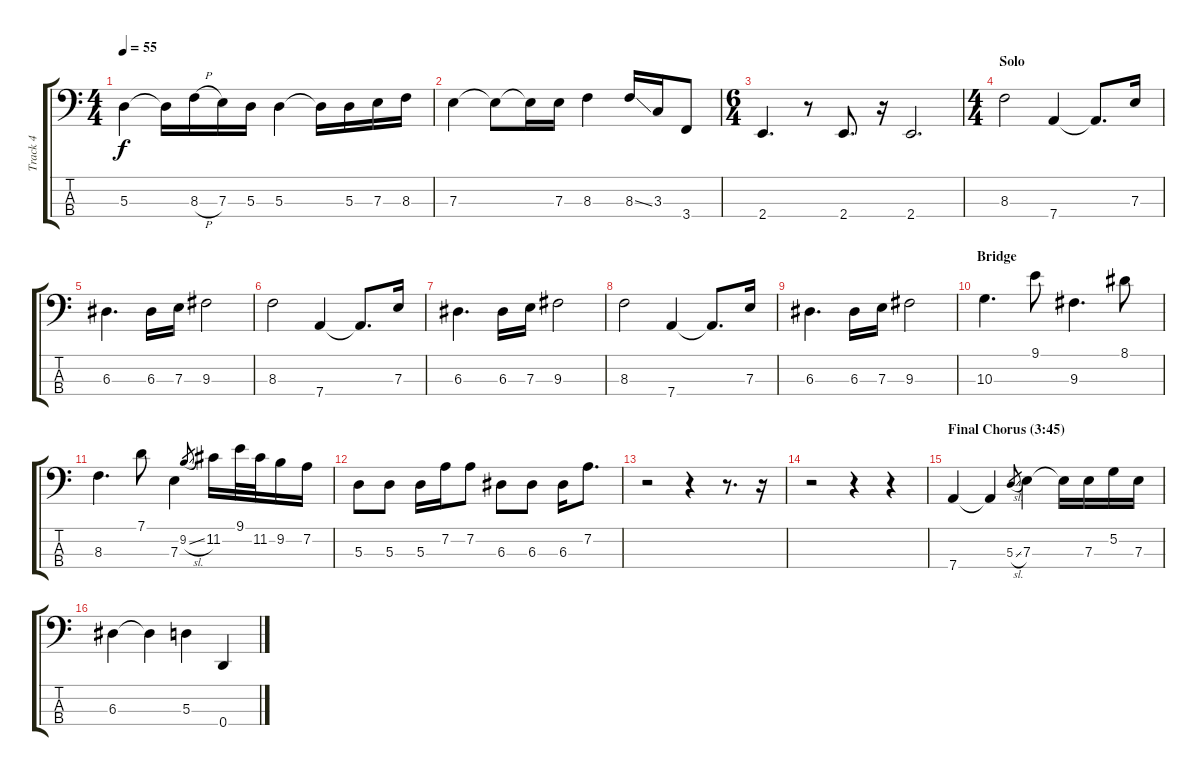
\track ("Track 4" "Track 4") {instrument electricbassfinger}
\staff {score tabs}
\tuning (G2 D2 A1 D1) {hide}
\ts (4 4)
\tempo 55
\clef f4
\ks c
5.3.4{dy f} 5.3{t}.16 8.3{h}.16 7.3.16 5.3.16 5.3.4 5.3{t}.16 5.3.16 7.3.16 8.3.16 |
7.3.4 7.3{t}.8 7.3{t}.16 7.3.16 8.3.4 8.3{ss}.16 3.3.16 3.4.8 |
\ts (6 4)
2.4.4{d} r.8 2.4.8{d} r.16 2.4.2{d} |
\ts (4 4)
\section ("" "Solo")
8.3.2 7.4.4 7.4{t}.8{d} 7.3.16 |
6.3.4{d} 6.3.16 7.3.16 9.3.2 |
8.3.2 7.4.4 7.4{t}.8{d} 7.3.16 |
6.3.4{d} 6.3.16 7.3.16 9.3.2 |
8.3.2 7.4.4 7.4{t}.8{d} 7.3.16 |
6.3.4{d} 6.3.16 7.3.16 9.3.2 |
\section ("" "Bridge")
10.3.4{d} 9.1.8 9.3.4{d} 8.1.8 |
8.3.4{d} 7.1.8 7.3.4 9.2{sl}.8{gr} 11.2.16 9.1.32 11.2.32 9.2.16 7.2.16 |
5.3.8 5.3.8 5.3.16 7.2.16 7.2.8 6.3.8 6.3.8 6.3.16 7.2.8{d} |
r.2 r.4 r.8{d} r.16 |
r.2 r.4 r.4 |
\section ("" "Final Chorus (3:45)")
7.4.4 7.4{t}.4 5.3{sl}.8{gr} 7.3.4 7.3{t}.16 7.3.16 5.2.16 7.3.16 |
6.3.4 6.3{t}.4 5.3.4 0.4.4
